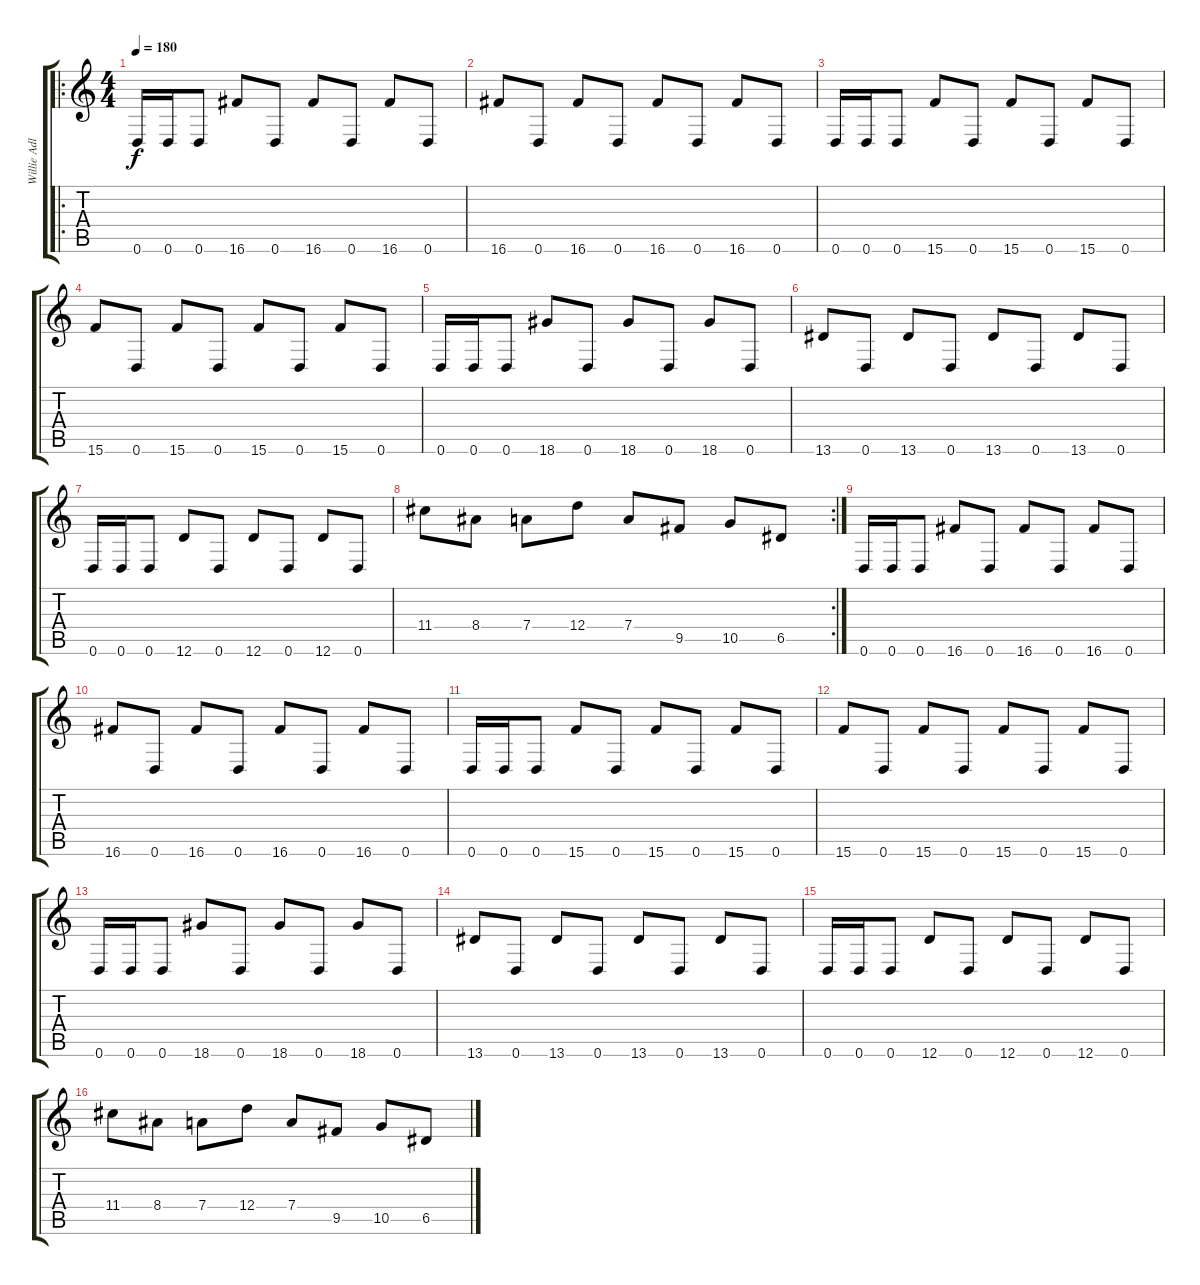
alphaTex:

\track ("Willie Adler" "Willie Adl") {instrument distortionguitar}
\staff {score tabs}
\tuning (E4 B3 G3 D3 A2 D2) {hide}
\ro
\ts (4 4)
\tempo 180
\clef g2
\ks c
0.6.16{dy f instrument distortionguitar} 0.6.16 0.6.8 16.6.8 0.6.8 16.6.8 0.6.8 16.6.8 0.6.8 |
16.6.8 0.6.8 16.6.8 0.6.8 16.6.8 0.6.8 16.6.8 0.6.8 |
0.6.16 0.6.16 0.6.8 15.6.8 0.6.8 15.6.8 0.6.8 15.6.8 0.6.8 |
15.6.8 0.6.8 15.6.8 0.6.8 15.6.8 0.6.8 15.6.8 0.6.8 |
0.6.16 0.6.16 0.6.8 18.6.8 0.6.8 18.6.8 0.6.8 18.6.8 0.6.8 |
13.6.8 0.6.8 13.6.8 0.6.8 13.6.8 0.6.8 13.6.8 0.6.8 |
0.6.16 0.6.16 0.6.8 12.6.8 0.6.8 12.6.8 0.6.8 12.6.8 0.6.8 |
\rc 2
11.4.8 8.4.8 7.4.8 12.4.8 7.4.8 9.5.8 10.5.8 6.5.8 |
0.6.16 0.6.16 0.6.8 16.6.8 0.6.8 16.6.8 0.6.8 16.6.8 0.6.8 |
16.6.8 0.6.8 16.6.8 0.6.8 16.6.8 0.6.8 16.6.8 0.6.8 |
0.6.16 0.6.16 0.6.8 15.6.8 0.6.8 15.6.8 0.6.8 15.6.8 0.6.8 |
15.6.8 0.6.8 15.6.8 0.6.8 15.6.8 0.6.8 15.6.8 0.6.8 |
0.6.16 0.6.16 0.6.8 18.6.8 0.6.8 18.6.8 0.6.8 18.6.8 0.6.8 |
13.6.8 0.6.8 13.6.8 0.6.8 13.6.8 0.6.8 13.6.8 0.6.8 |
0.6.16 0.6.16 0.6.8 12.6.8 0.6.8 12.6.8 0.6.8 12.6.8 0.6.8 |
11.4.8 8.4.8 7.4.8 12.4.8 7.4.8 9.5.8 10.5.8 6.5.8
